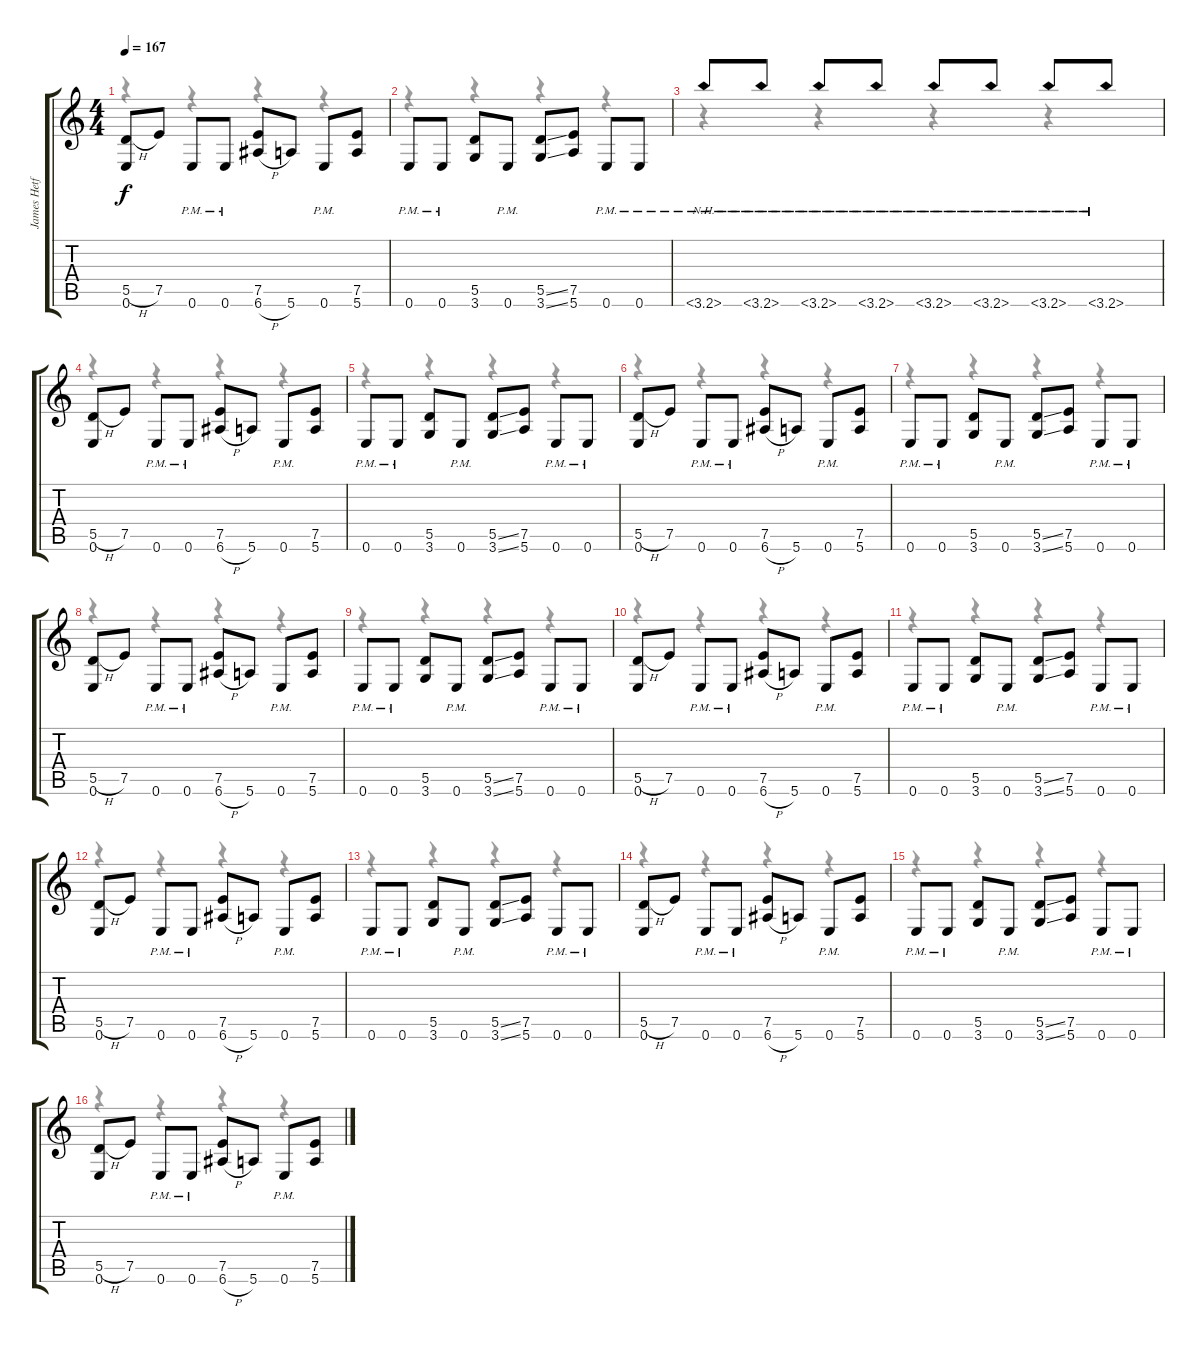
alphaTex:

\track ("James Hetfield" "James Hetf") {instrument distortionguitar}
\staff {score tabs}
\tuning (E4 B3 G3 D3 A2 E2) {hide}
\voice
\ts (4 4)
\tempo 167
\clef g2
\ks c
(5.5{h} 0.6).8{dy f} 7.5.8 0.6{pm}.8 0.6{pm}.8 (7.5 6.6{h}).8 5.6.8 0.6{pm}.8 (7.5 5.6).8 |
0.6{pm}.8 0.6{pm}.8 (5.5 3.6).8 0.6{pm}.8 (5.5{ss} 3.6{ss}).8 (7.5 5.6).8 0.6{pm}.8 0.6{pm}.8 |
3.6{nh pm}.8 3.6{nh pm}.8 3.6{nh pm}.8 3.6{nh pm}.8 3.6{nh pm}.8 3.6{nh pm}.8 3.6{nh pm}.8 3.6{nh pm}.8 |
(5.5{h} 0.6).8 7.5.8 0.6{pm}.8 0.6{pm}.8 (7.5 6.6{h}).8 5.6.8 0.6{pm}.8 (7.5 5.6).8 |
0.6{pm}.8 0.6{pm}.8 (5.5 3.6).8 0.6{pm}.8 (5.5{ss} 3.6{ss}).8 (7.5 5.6).8 0.6{pm}.8 0.6{pm}.8 |
(5.5{h} 0.6).8 7.5.8 0.6{pm}.8 0.6{pm}.8 (7.5 6.6{h}).8 5.6.8 0.6{pm}.8 (7.5 5.6).8 |
0.6{pm}.8 0.6{pm}.8 (5.5 3.6).8 0.6{pm}.8 (5.5{ss} 3.6{ss}).8 (7.5 5.6).8 0.6{pm}.8 0.6{pm}.8 |
(5.5{h} 0.6).8 7.5.8 0.6{pm}.8 0.6{pm}.8 (7.5 6.6{h}).8 5.6.8 0.6{pm}.8 (7.5 5.6).8 |
0.6{pm}.8 0.6{pm}.8 (5.5 3.6).8 0.6{pm}.8 (5.5{ss} 3.6{ss}).8 (7.5 5.6).8 0.6{pm}.8 0.6{pm}.8 |
(5.5{h} 0.6).8 7.5.8 0.6{pm}.8 0.6{pm}.8 (7.5 6.6{h}).8 5.6.8 0.6{pm}.8 (7.5 5.6).8 |
0.6{pm}.8 0.6{pm}.8 (5.5 3.6).8 0.6{pm}.8 (5.5{ss} 3.6{ss}).8 (7.5 5.6).8 0.6{pm}.8 0.6{pm}.8 |
(5.5{h} 0.6).8 7.5.8 0.6{pm}.8 0.6{pm}.8 (7.5 6.6{h}).8 5.6.8 0.6{pm}.8 (7.5 5.6).8 |
0.6{pm}.8 0.6{pm}.8 (5.5 3.6).8 0.6{pm}.8 (5.5{ss} 3.6{ss}).8 (7.5 5.6).8 0.6{pm}.8 0.6{pm}.8 |
(5.5{h} 0.6).8 7.5.8 0.6{pm}.8 0.6{pm}.8 (7.5 6.6{h}).8 5.6.8 0.6{pm}.8 (7.5 5.6).8 |
0.6{pm}.8 0.6{pm}.8 (5.5 3.6).8 0.6{pm}.8 (5.5{ss} 3.6{ss}).8 (7.5 5.6).8 0.6{pm}.8 0.6{pm}.8 |
(5.5{h} 0.6).8 7.5.8 0.6{pm}.8 0.6{pm}.8 (7.5 6.6{h}).8 5.6.8 0.6{pm}.8 (7.5 5.6).8
\voice
\clef g2
\ottava regular
\simile none
\ks c
r.4{dy f} r.4 r.4 r.4 |
r.4 r.4 r.4 r.4 |
r.4 r.4 r.4 r.4 |
r.4 r.4 r.4 r.4 |
r.4 r.4 r.4 r.4 |
r.4 r.4 r.4 r.4 |
r.4 r.4 r.4 r.4 |
r.4 r.4 r.4 r.4 |
r.4 r.4 r.4 r.4 |
r.4 r.4 r.4 r.4 |
r.4 r.4 r.4 r.4 |
r.4 r.4 r.4 r.4 |
r.4 r.4 r.4 r.4 |
r.4 r.4 r.4 r.4 |
r.4 r.4 r.4 r.4 |
r.4 r.4 r.4 r.4
